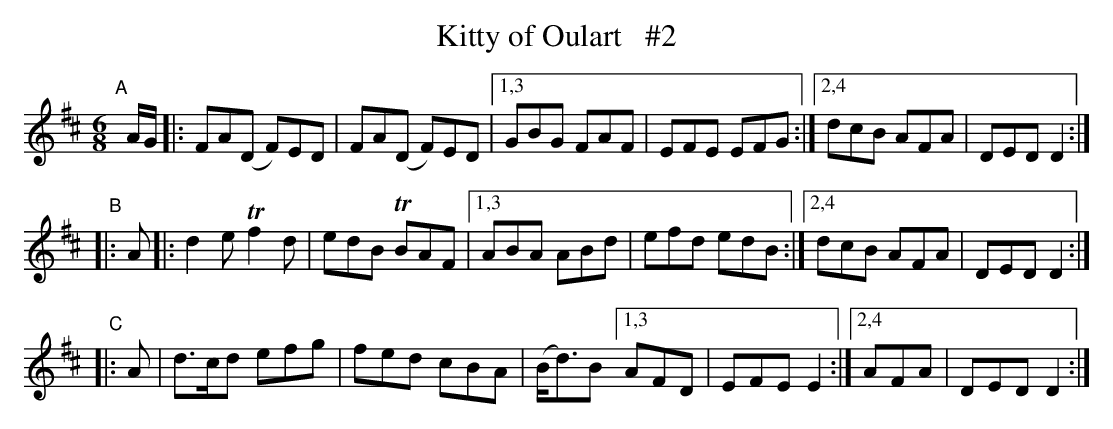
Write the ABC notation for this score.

X:1
T: Kitty of Oulart   #2
M: 6/8
L: 1/8
K: D
"^A"[|] A/G/ \
|: FA(D F)ED | FA(D F)ED |\
[1,3 GBG FAF | EFE EFG :|\
[2,4 dcB AFA | DED D2 :|
"^B"\
|: A |: d2e Tf2d | edB TBAF |\
[1,3 ABA ABd | efd edB :|\
[2,4 dcB AFA | DED D2 :|
"^C"\
|: A | d>cd efg | fed cBA | (B<d)B \
[1,3 AFD | EFE E2 :|\
[2,4 AFA | DED D2 :|
